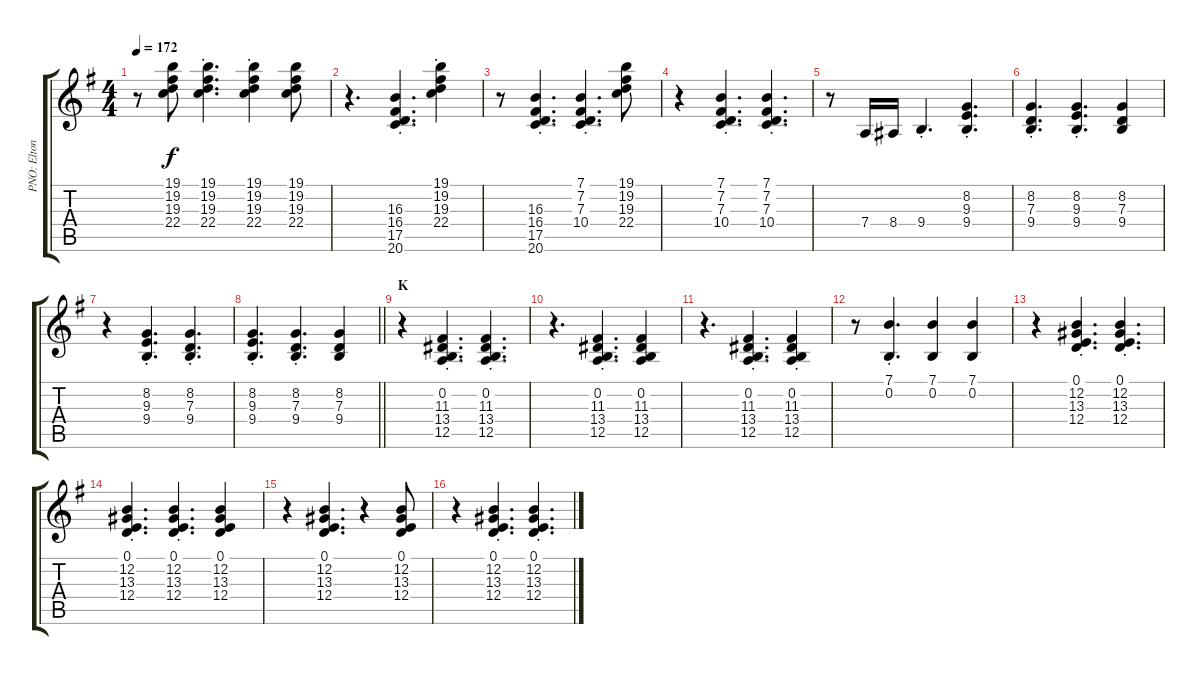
\track ("PNO: Elton John(RH)" "PNO: Elton") {instrument brightacousticpiano}
\staff {score tabs}
\tuning (E4 B3 G3 D3 A2 E2) {hide}
\ts (4 4)
\tempo 172
\clef g2
\ks g
r.8{dy f} (19.1 19.2 19.3 22.4).8 (19.1{st} 19.2{st} 19.3{st} 22.4{st}).4{d} (19.1{st} 19.2{st} 19.3{st} 22.4{st}).4 (19.1 19.2 19.3 22.4).8 |
r.4{d} (16.3{st} 16.4{st} 17.5{st} 20.6{st}).4{d} (19.1{st} 19.2{st} 19.3{st} 22.4{st}).4 |
r.8 (16.3{st} 16.4{st} 17.5{st} 20.6{st}).4{d} (7.1{st} 7.2{st} 7.3{st} 10.4{st}).4{d} (19.1 19.2 19.3 22.4).8 |
r.4 (7.1{st} 7.2{st} 7.3{st} 10.4{st}).4{d} (7.1{st} 7.2{st} 7.3{st} 10.4{st}).4{d} |
r.8 7.4.16 8.4.16 9.4{st}.4{d} (8.2{st} 9.3{st} 9.4{st}).4{d} |
(8.2{st} 7.3{st} 9.4{st}).4{d} (8.2{st} 9.3{st} 9.4{st}).4{d} (8.2 7.3 9.4).4 |
r.4 (8.2{st} 9.3{st} 9.4{st}).4{d} (8.2{st} 7.3{st} 9.4{st}).4{d} |
\barLineRight lightlight
(8.2{st} 9.3{st} 9.4{st}).4{d} (8.2{st} 7.3{st} 9.4{st}).4{d} (8.2 7.3 9.4).4 |
\section ("" "K")
r.4 (0.2{st} 11.3{st} 13.4{st} 12.5{st}).4{d} (0.2{st} 11.3{st} 13.4{st} 12.5{st}).4{d} |
r.4{d} (0.2{st} 11.3{st} 13.4{st} 12.5{st}).4{d} (0.2 11.3 13.4 12.5).4 |
r.4{d} (0.2{st} 11.3{st} 13.4{st} 12.5{st}).4{d} (0.2{st} 11.3{st} 13.4{st} 12.5{st}).4 |
r.8 (7.1{st} 0.2{st}).4{d} (7.1 0.2).4 (7.1 0.2).4 |
r.4 (0.1{st} 12.2{st} 13.3{st} 12.4{st}).4{d} (0.1{st} 12.2{st} 13.3{st} 12.4{st}).4{d} |
(0.1{st} 12.2{st} 13.3{st} 12.4{st}).4{d} (0.1{st} 12.2{st} 13.3{st} 12.4{st}).4{d} (0.1 12.2 13.3 12.4).4 |
r.4 (0.1 12.2 13.3 12.4).4{d} r.4 (0.1 12.2 13.3 12.4).8 |
r.4 (0.1{st} 12.2{st} 13.3{st} 12.4{st}).4{d} (0.1{st} 12.2{st} 13.3{st} 12.4{st}).4{d}
